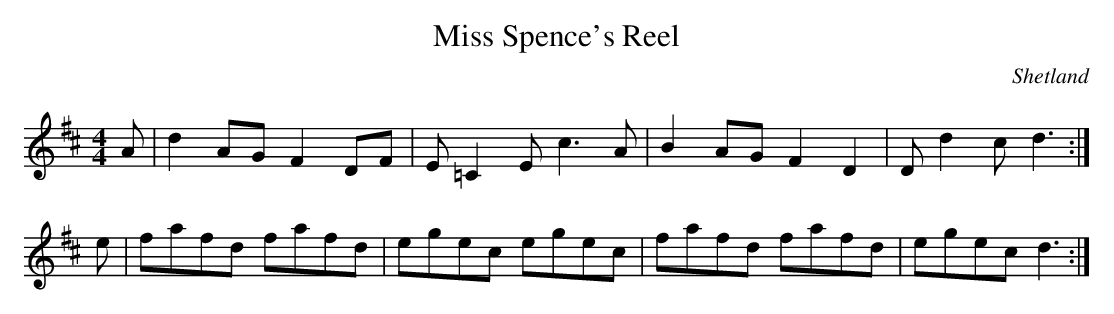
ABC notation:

X:1
T:Miss Spence's Reel
O:Shetland
M:4/4
L:1/8
K:D
A | d2 AG F2 DF | E =C2 E c3 A | B2 AG F2 D2 | D d2 c d3  :|
e | fafd  fafd  | egec   egec | fafd  fafd  | egec   d3 :|]
